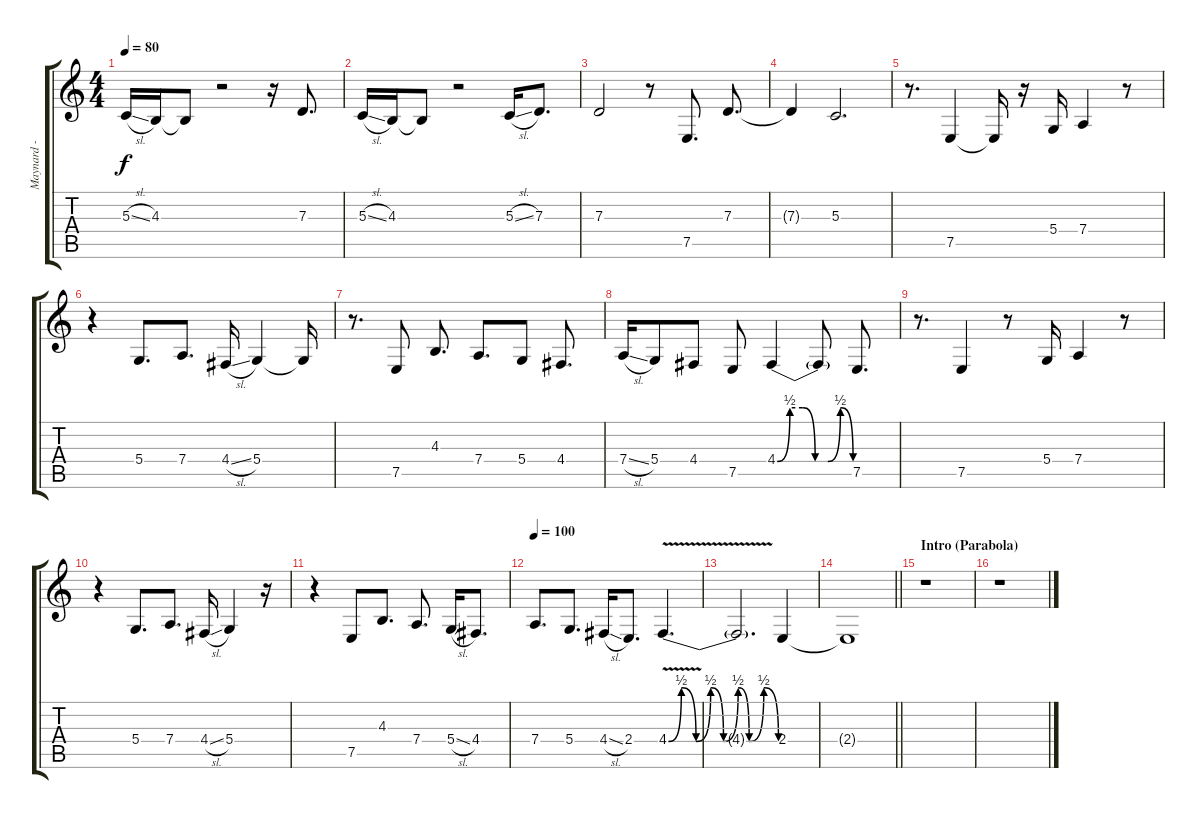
\track ("Maynard - Vocals" "Maynard - ") {instrument violin}
\staff {score tabs}
\tuning (E4 B3 G3 D3 A2 E2) {hide}
\ts (4 4)
\tempo 80
\clef g2
\ks c
5.3{sl}.16{dy f} 4.3.16 4.3{t}.8 r.2 r.16 7.3.8{d} |
5.3{sl}.16 4.3.16 4.3{t}.8 r.2 5.3{sl}.16 7.3.8{d} |
7.3.2 r.8 7.5.8{d} 7.3.8{d} |
7.3{t}.4 5.3.2{d} |
r.8{d} 7.5.4 7.5{t}.16 r.16 5.4.16 7.4.4 r.8 |
r.4 5.4.8{d} 7.4.8{d} 4.4{sl}.16 5.4.4 5.4{t}.16 |
r.8{d} 7.5.8 4.3.8{d} 7.4.8{d} 5.4.8 4.4.8{d} |
7.4{sl}.16 5.4.8 4.4.8 7.5.8 4.4{be (custom 0 0 10 2 20 2 30 0 40 0 50 2 60 0)}.4 4.4{t}.8 7.5.8{d} |
r.8{d} 7.5.4 r.8 5.4.16 7.4.4 r.8 |
r.4 5.4.8{d} 7.4.8{d} 4.4{sl}.16 5.4.4 r.16 |
r.4 7.5.8 4.3.8{d} 7.4.8{d} 5.4{sl}.16 4.4.8{d} |
\tempo 100
7.4.8{d} 5.4.8{d} 4.4{sl}.16 2.4.8{d} 4.4{be (custom 0 0 7 2 15 0 23 2 30 0 38 2 44 0 52 2 60 0) v}.4{d} |
4.4{t}.2{d} 2.4.4 |
\barLineRight lightlight
2.4{t}.1 |
\section ("" "Intro (Parabola)")
r.1 |
r.1
